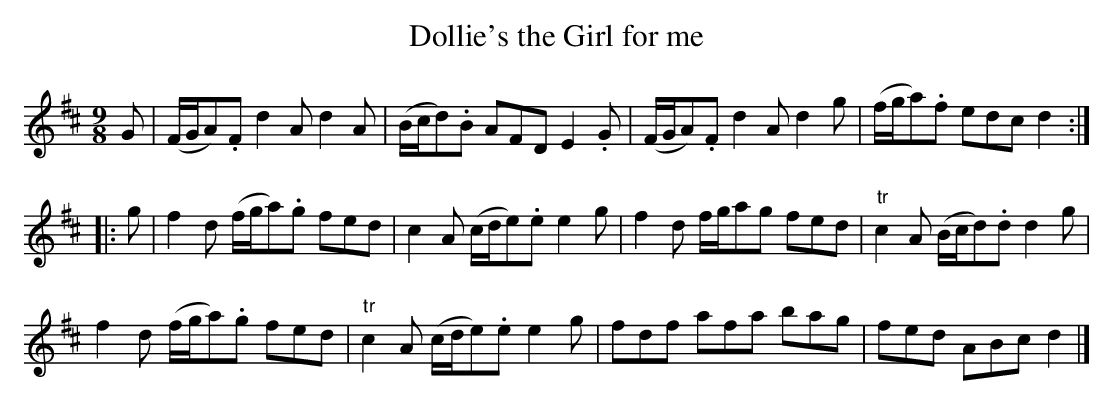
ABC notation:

X:1
T:Dollie's the Girl for me
M:9/8
K:D
G|\
(F/G/A).F d2A d2A| (B/c/d).B AFD E2.G|\
(F/G/A).F d2A d2g| (f/g/a).f edc d2::
g|\
f2d (f/g/a).g fed| c2A (c/d/e).e e2g|\
f2d f/g/ag fed| "tr"c2A (B/c/d).d d2g|
f2d (f/g/a).g fed| "tr"c2A (c/d/e).e e2g|\
fdf afa bag| fed ABc d2|]
